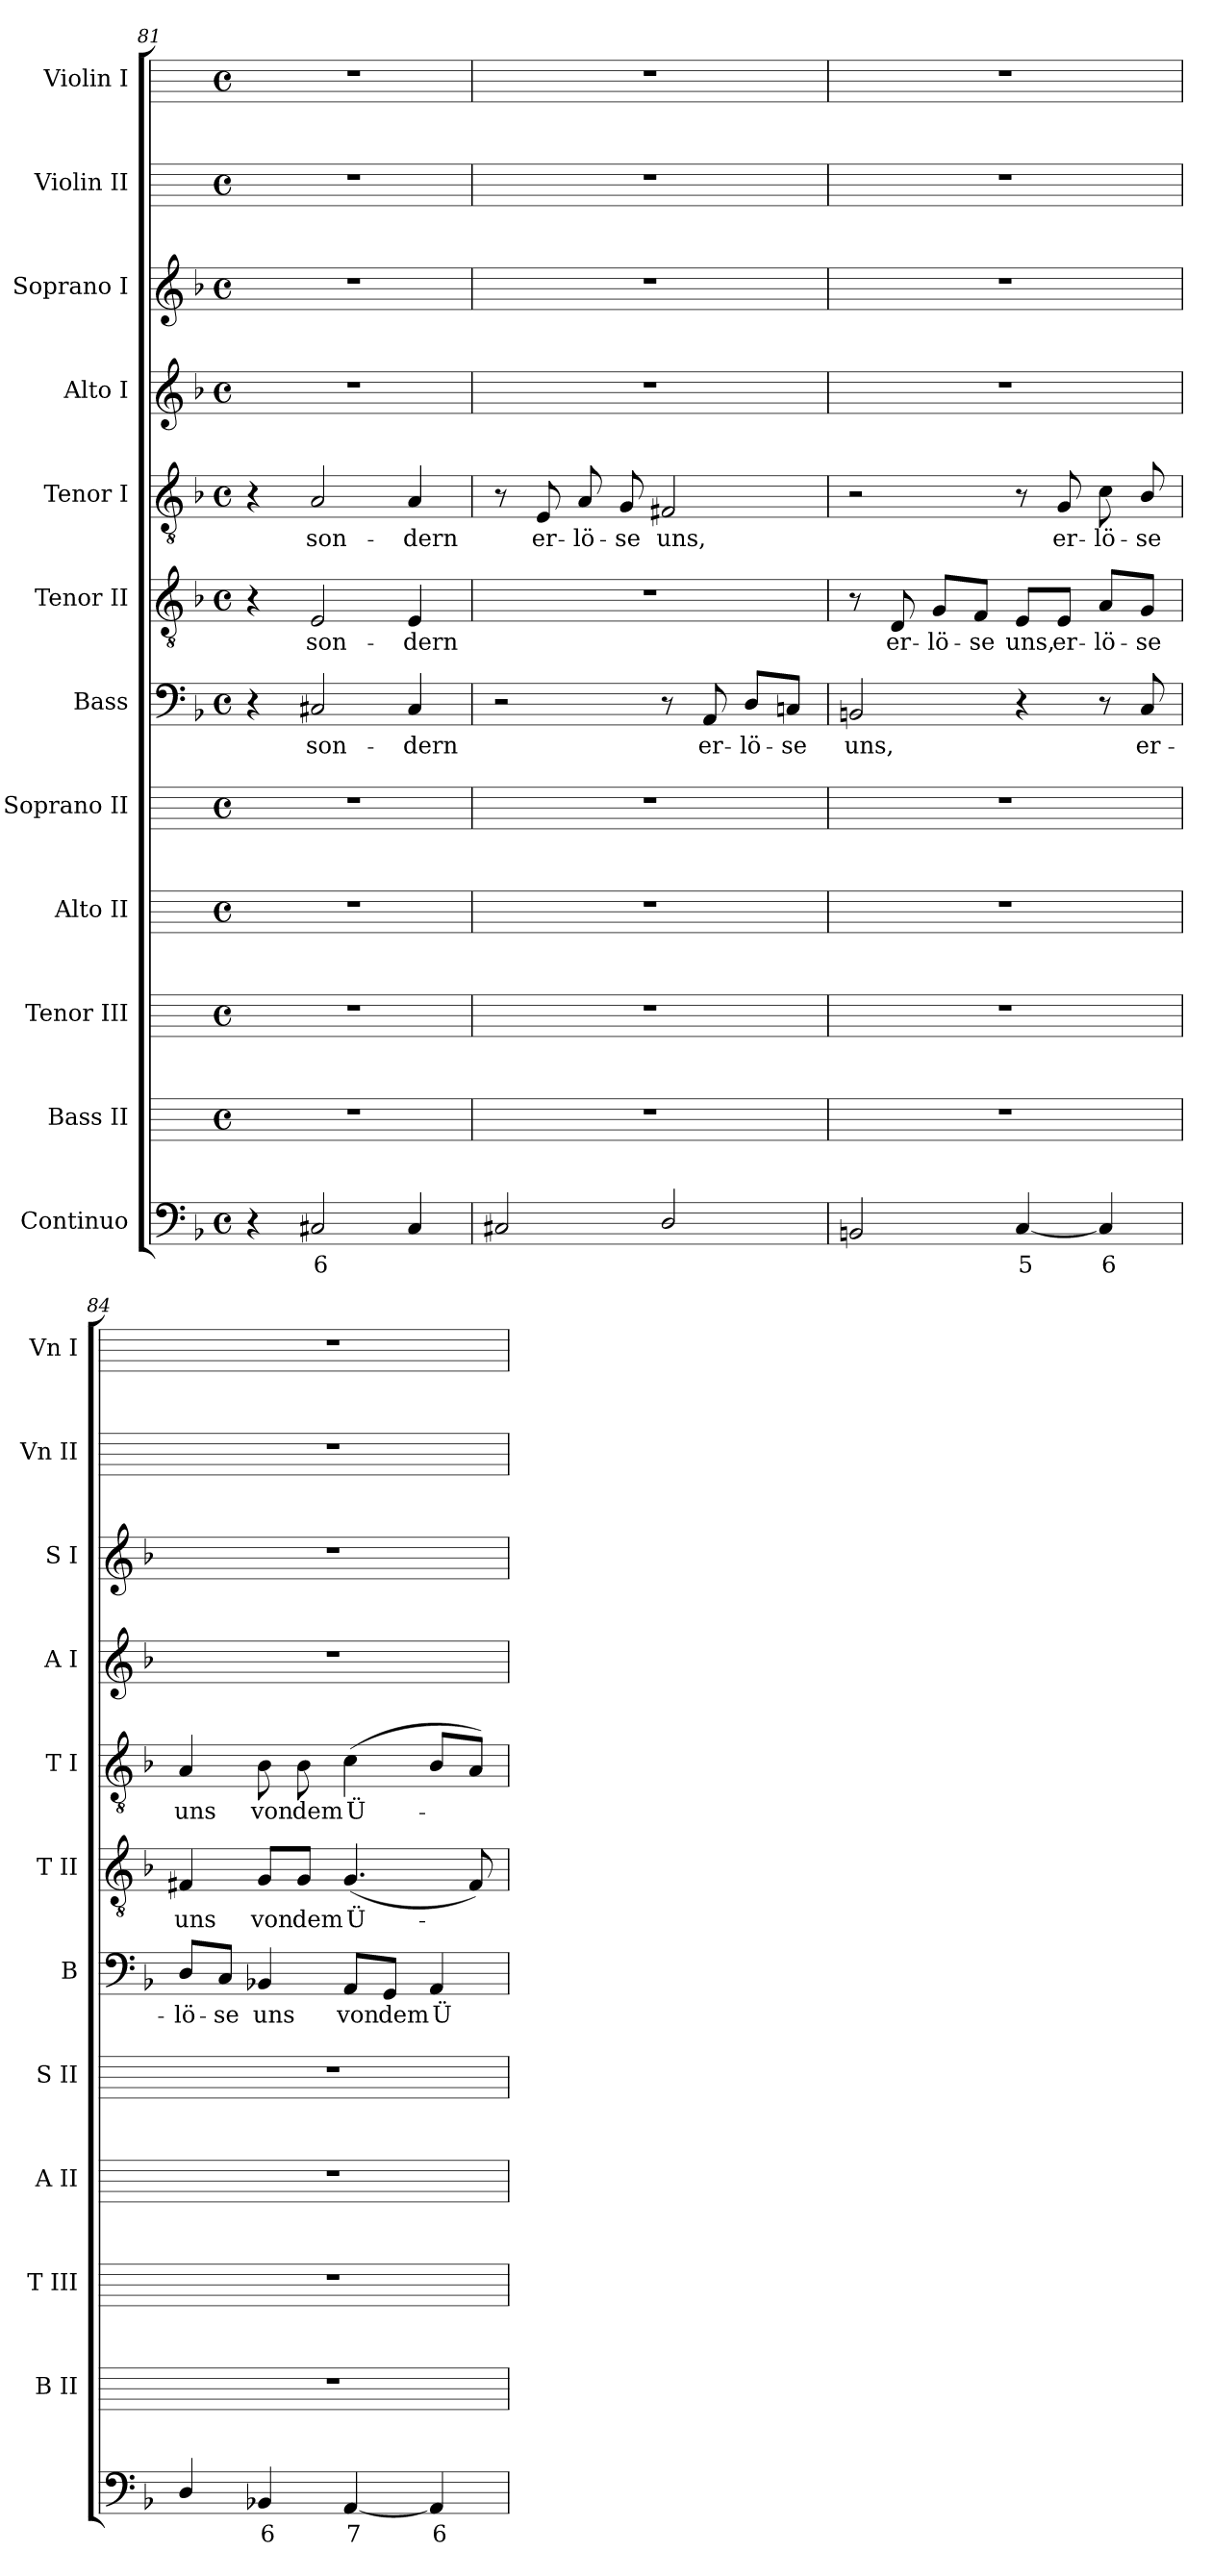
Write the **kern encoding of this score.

**kern	**text	**kern	**kern	**kern	**kern	**kern	**text	**kern	**text	**kern	**text	**kern	**kern	**kern	**kern
*part12	*part12	*part11	*part10	*part9	*part8	*part7	*part7	*part6	*part6	*part5	*part5	*part4	*part3	*part2	*part1
*staff12	*staff12	*staff11	*staff10	*staff9	*staff8	*staff7	*staff7	*staff6	*staff6	*staff5	*staff5	*staff4	*staff3	*staff2	*staff1
*I"Continuo	*	*I"Bass II	*I"Tenor III	*I"Alto II	*I"Soprano II	*I"Bass	*	*I"Tenor II	*	*I"Tenor I	*	*I"Alto I	*I"Soprano I	*I"Violin II	*I"Violin I
*	*	*I'B II	*I'T III	*I'A II	*I'S II	*I'B	*	*I'T II	*	*I'T I	*	*I'A I	*I'S I	*I'Vn II	*I'Vn I
!!LO:LB:g=z
*clefF4	*	*	*	*	*	*clefF4	*	*clefGv2	*	*clefGv2	*	*clefG2	*clefG2	*	*
*	*	*ITrd4c7	*ITrd4c7	*ITrd4c7	*ITrd4c7	*	*	*	*	*	*	*	*	*	*
*k[b-]	*	*	*	*	*	*k[b-]	*	*k[b-]	*	*k[b-]	*	*k[b-]	*k[b-]	*	*
*F:	*	*	*	*	*	*F:	*	*F:	*	*F:	*	*F:	*F:	*	*
*M4/4	*	*M4/4	*M4/4	*M4/4	*M4/4	*M4/4	*	*M4/4	*	*M4/4	*	*M4/4	*M4/4	*M4/4	*M4/4
*met(c)	*	*met(c)	*met(c)	*met(c)	*met(c)	*met(c)	*	*met(c)	*	*met(c)	*	*met(c)	*met(c)	*met(c)	*met(c)
=81	=81	=81	=81	=81	=81	=81	=81	=81	=81	=81	=81	=81	=81	=81	=81
4r	.	1r	1r	1r	1r	4r	.	4r	.	4r	.	1r	1r	1r	1r
!	!LO:LY:b	!	!	!	!	!	!LO:LY:b	!	!LO:LY:b	!	!LO:LY:b	!	!	!	!
2C#X	6	.	.	.	.	2C#X	son-	2E	son-	2A	son-	.	.	.	.
!	!	!	!	!	!	!	!LO:LY:b	!	!LO:LY:b	!	!LO:LY:b	!	!	!	!
4C#	.	.	.	.	.	4C#	-dern	4E	-dern	4A	-dern	.	.	.	.
=82	=82	=82	=82	=82	=82	=82	=82	=82	=82	=82	=82	=82	=82	=82	=82
2C#X	.	1r	1r	1r	1r	2r	.	1r	.	8r	.	1r	1r	1r	1r
!	!	!	!	!	!	!	!	!	!	!	!LO:LY:b	!	!	!	!
.	.	.	.	.	.	.	.	.	.	8E	er-	.	.	.	.
!	!	!	!	!	!	!	!	!	!	!	!LO:LY:b	!	!	!	!
.	.	.	.	.	.	.	.	.	.	8A	-lö-	.	.	.	.
!	!	!	!	!	!	!	!	!	!	!	!LO:LY:b	!	!	!	!
.	.	.	.	.	.	.	.	.	.	8G	-se	.	.	.	.
!	!	!	!	!	!	!	!	!	!	!	!LO:LY:b	!	!	!	!
2D/	.	.	.	.	.	8r	.	.	.	2F#X	uns,	.	.	.	.
!	!	!	!	!	!	!	!LO:LY:b	!	!	!	!	!	!	!	!
.	.	.	.	.	.	8AA	er-	.	.	.	.	.	.	.	.
!	!	!	!	!	!	!	!LO:LY:b	!	!	!	!	!	!	!	!
.	.	.	.	.	.	8D/L	-lö-	.	.	.	.	.	.	.	.
!	!	!	!	!	!	!	!LO:LY:b	!	!	!	!	!	!	!	!
.	.	.	.	.	.	8Cn/J	-se	.	.	.	.	.	.	.	.
=83	=83	=83	=83	=83	=83	=83	=83	=83	=83	=83	=83	=83	=83	=83	=83
!	!	!	!	!	!	!	!LO:LY:b	!	!	!	!	!	!	!	!
2BBn	.	1r	1r	1r	1r	2BBn	uns,	8r	.	2r	.	1r	1r	1r	1r
!	!	!	!	!	!	!	!	!	!LO:LY:b	!	!	!	!	!	!
.	.	.	.	.	.	.	.	8D	er-	.	.	.	.	.	.
!	!	!	!	!	!	!	!	!	!LO:LY:b	!	!	!	!	!	!
.	.	.	.	.	.	.	.	8G/L	-lö-	.	.	.	.	.	.
!	!	!	!	!	!	!	!	!	!LO:LY:b	!	!	!	!	!	!
.	.	.	.	.	.	.	.	8F/J	-se	.	.	.	.	.	.
!	!LO:LY:b	!	!	!	!	!	!	!	!LO:LY:b	!	!	!	!	!	!
[4C	5	.	.	.	.	4r	.	8E/L	uns,	8r	.	.	.	.	.
!	!	!	!	!	!	!	!	!	!LO:LY:b	!	!LO:LY:b	!	!	!	!
.	.	.	.	.	.	.	.	8E/J	er-	8G	er-	.	.	.	.
!	!LO:LY:b	!	!	!	!	!	!	!	!LO:LY:b	!	!LO:LY:b	!	!	!	!
4C]	6	.	.	.	.	8r	.	8A/L	-lö-	8c	-lö-	.	.	.	.
!	!	!	!	!	!	!	!LO:LY:b	!	!LO:LY:b	!	!LO:LY:b	!	!	!	!
.	.	.	.	.	.	8C	er-	8G/J	-se	8B-/	-se	.	.	.	.
=84	=84	=84	=84	=84	=84	=84	=84	=84	=84	=84	=84	=84	=84	=84	=84
!	!	!	!	!	!	!	!LO:LY:b	!	!LO:LY:b	!	!LO:LY:b	!	!	!	!
4D/	.	1r	1r	1r	1r	8D/L	-lö-	4F#X	uns	4A	uns	1r	1r	1r	1r
!	!	!	!	!	!	!	!LO:LY:b	!	!	!	!	!	!	!	!
.	.	.	.	.	.	8C/J	-se	.	.	.	.	.	.	.	.
!	!LO:LY:b	!	!	!	!	!	!LO:LY:b	!	!LO:LY:b	!	!LO:LY:b	!	!	!	!
4BB-X	6	.	.	.	.	4BB-X	uns	8G/L	von	8B-	von	.	.	.	.
!	!	!	!	!	!	!	!	!	!LO:LY:b	!	!LO:LY:b	!	!	!	!
.	.	.	.	.	.	.	.	8G/J	dem	8B-	dem	.	.	.	.
!	!LO:LY:b	!	!	!	!	!	!LO:LY:b	!	!LO:LY:b	!	!LO:LY:b	!	!	!	!
[4AA	7	.	.	.	.	8AA/L	von	(<4.G	Ü-	(<4c	Ü-	.	.	.	.
!	!	!	!	!	!	!	!LO:LY:b	!	!	!	!	!	!	!	!
.	.	.	.	.	.	8GG/J	dem	.	.	.	.	.	.	.	.
!	!LO:LY:b	!	!	!	!	!	!LO:LY:b	!	!	!	!	!	!	!	!
4AA]	6	.	.	.	.	4AA	Ü-	.	.	8B-L	.	.	.	.	.
.	.	.	.	.	.	.	.	8F#)	.	8AJ)	.	.	.	.	.
=	=	=	=	=	=	=	=	=	=	=	=	=	=	=	=
*-	*-	*-	*-	*-	*-	*-	*-	*-	*-	*-	*-	*-	*-	*-	*-
